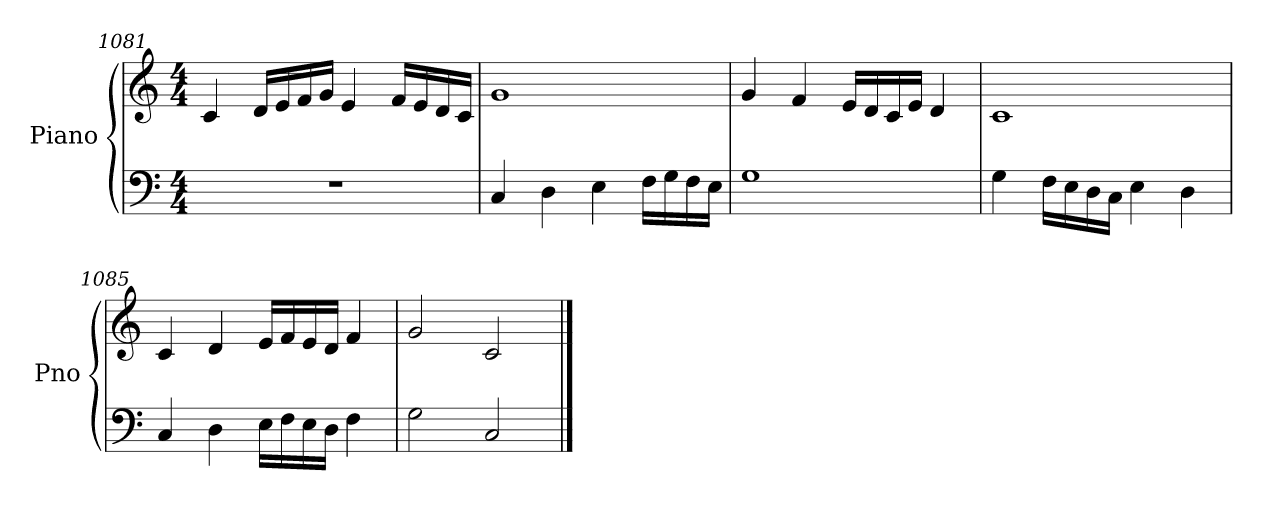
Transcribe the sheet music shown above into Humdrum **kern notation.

**kern	**kern
*part1	*part1
*staff2	*staff1
*I"Piano	*
*I'Pno	*
!!LO:LB:g=z
*clefF4	*clefG2
*k[]	*k[]
*M4/4	*M4/4
=1081	=1081
1r	4c/
.	16d/LL
.	16e/
.	16f/
.	16g/JJ
.	4e/
.	16f/LL
.	16e/
.	16d/
.	16c/JJ
=1082	=1082
4C/	1g
4D\	.
4E\	.
16F\LL	.
16G\	.
16F\	.
16E\JJ	.
=1083	=1083
1G	4g/
.	4f/
.	16e/LL
.	16d/
.	16c/
.	16e/JJ
.	4d/
!!LO:PB:g=z
=1084	=1084
4G\	1c
16F\LL	.
16E\	.
16D\	.
16C\JJ	.
4E\	.
4D\	.
=1085	=1085
4C/	4c/
4D\	4d/
16E\LL	16e/LL
16F\	16f/
16E\	16e/
16D\JJ	16d/JJ
4F\	4f/
=1086	=1086
2G\	2g/
2C/	2c/
==	==
*-	*-
